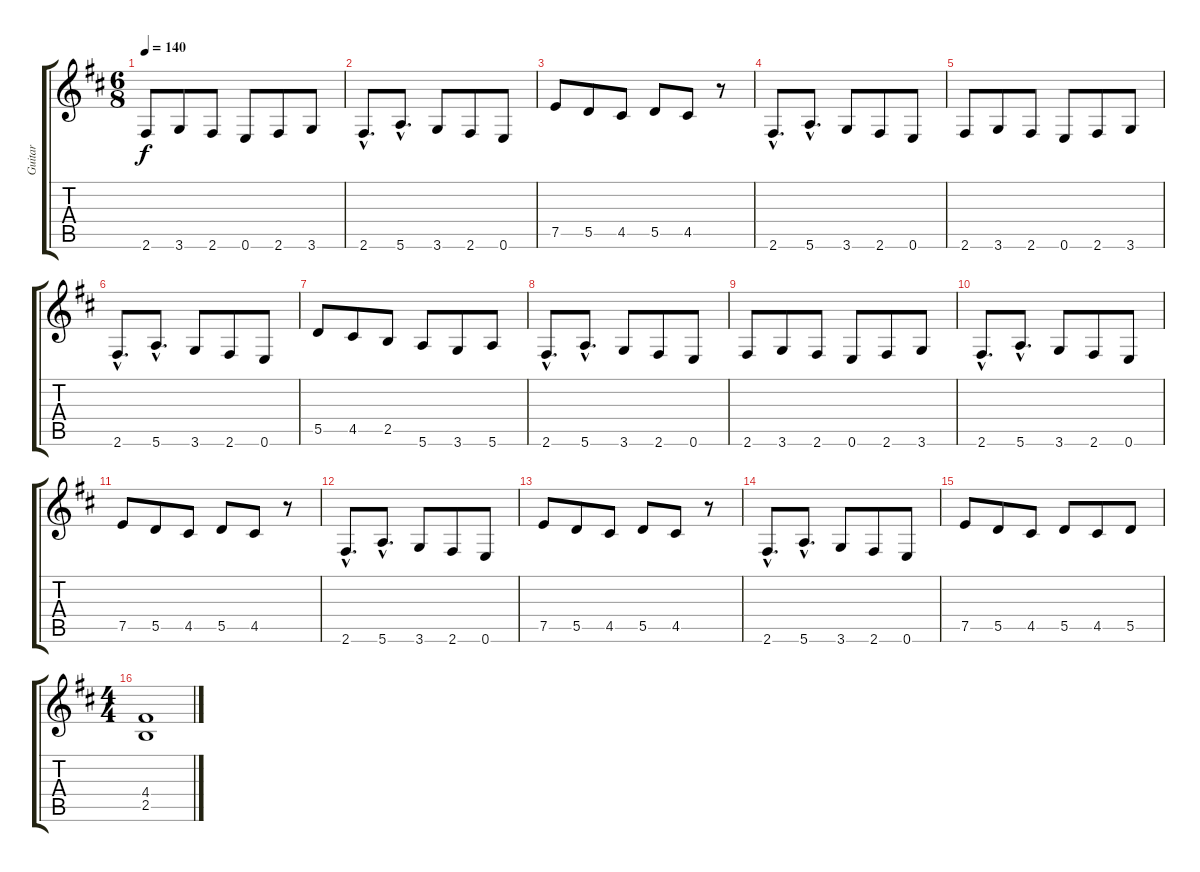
\track ("Guitar" "Guitar") {instrument overdrivenguitar}
\staff {score tabs}
\tuning (E4 B3 G3 D3 A2 E2) {hide}
\ts (6 8)
\tempo 140
\clef g2
\ks bminor
2.6.8{dy f} 3.6.8 2.6.8 0.6.8 2.6.8 3.6.8 |
2.6{hac}.8{d} 5.6{hac}.8{d} 3.6.8 2.6.8 0.6.8 |
7.5.8 5.5.8 4.5.8 5.5.8 4.5.8 r.8 |
2.6{hac}.8{d} 5.6{hac}.8{d} 3.6.8 2.6.8 0.6.8 |
2.6.8 3.6.8 2.6.8 0.6.8 2.6.8 3.6.8 |
2.6{hac}.8{d} 5.6{hac}.8{d} 3.6.8 2.6.8 0.6.8 |
5.5.8 4.5.8 2.5.8 5.6.8 3.6.8 5.6.8 |
2.6{hac}.8{d} 5.6{hac}.8{d} 3.6.8 2.6.8 0.6.8 |
2.6.8 3.6.8 2.6.8 0.6.8 2.6.8 3.6.8 |
2.6{hac}.8{d} 5.6{hac}.8{d} 3.6.8 2.6.8 0.6.8 |
7.5.8 5.5.8 4.5.8 5.5.8 4.5.8 r.8 |
2.6{hac}.8{d} 5.6{hac}.8{d} 3.6.8 2.6.8 0.6.8 |
7.5.8 5.5.8 4.5.8 5.5.8 4.5.8 r.8 |
2.6{hac}.8{d} 5.6{hac}.8{d} 3.6.8 2.6.8 0.6.8 |
7.5.8 5.5.8 4.5.8 5.5.8 4.5.8 5.5.8 |
\ts (4 4)
(4.4 2.5).1
